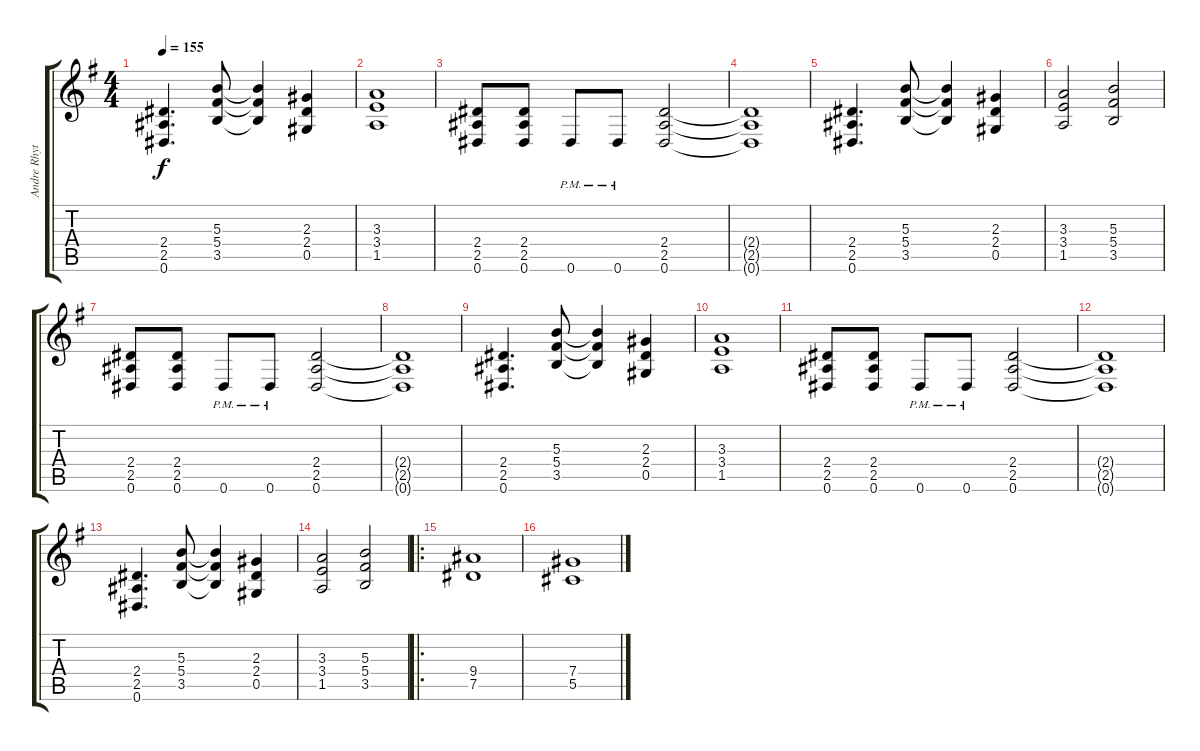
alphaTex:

\track ("Andre Rhythm" "Andre Rhyt") {instrument distortionguitar}
\staff {score tabs}
\tuning (Eb4 Bb3 Gb3 Db3 Ab2 Eb2) {hide}
\ts (4 4)
\tempo 155
\clef g2
\ks g
(2.4 2.5 0.6).4{d dy f} (5.3 5.4 3.5).8 (5.3{t} 5.4{t} 3.5{t}).4 (2.3 2.4 0.5).4 |
(3.3 3.4 1.5).1 |
(2.4 2.5 0.6).8 (2.4 2.5 0.6).8 0.6{pm}.8 0.6{pm}.8 (2.4 2.5 0.6).2 |
(2.4{t} 2.5{t} 0.6{t}).1 |
(2.4 2.5 0.6).4{d} (5.3 5.4 3.5).8 (5.3{t} 5.4{t} 3.5{t}).4 (2.3 2.4 0.5).4 |
(3.3 3.4 1.5).2 (5.3 5.4 3.5).2 |
(2.4 2.5 0.6).8 (2.4 2.5 0.6).8 0.6{pm}.8 0.6{pm}.8 (2.4 2.5 0.6).2 |
(2.4{t} 2.5{t} 0.6{t}).1 |
(2.4 2.5 0.6).4{d} (5.3 5.4 3.5).8 (5.3{t} 5.4{t} 3.5{t}).4 (2.3 2.4 0.5).4 |
(3.3 3.4 1.5).1 |
(2.4 2.5 0.6).8 (2.4 2.5 0.6).8 0.6{pm}.8 0.6{pm}.8 (2.4 2.5 0.6).2 |
(2.4{t} 2.5{t} 0.6{t}).1 |
(2.4 2.5 0.6).4{d} (5.3 5.4 3.5).8 (5.3{t} 5.4{t} 3.5{t}).4 (2.3 2.4 0.5).4 |
(3.3 3.4 1.5).2 (5.3 5.4 3.5).2 |
\ro
(9.4 7.5).1 |
(7.4 5.5).1
